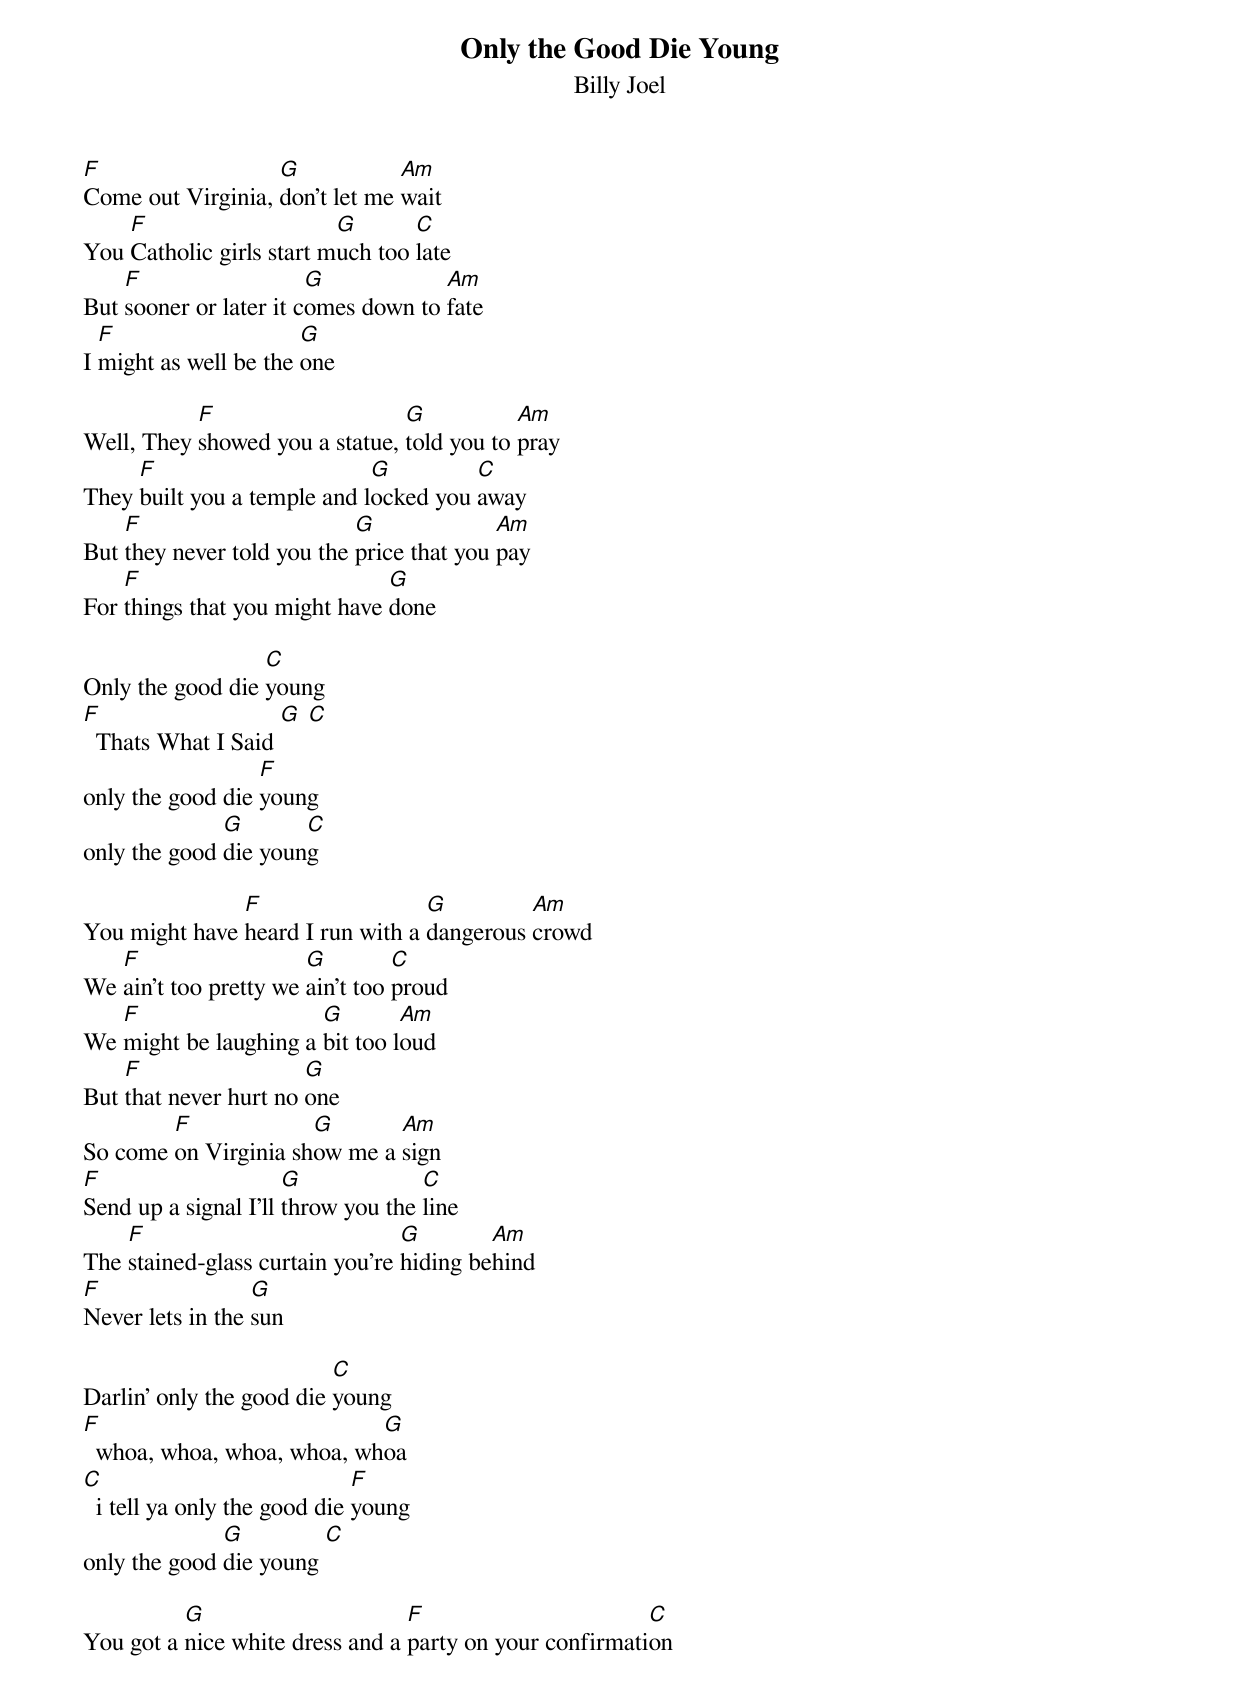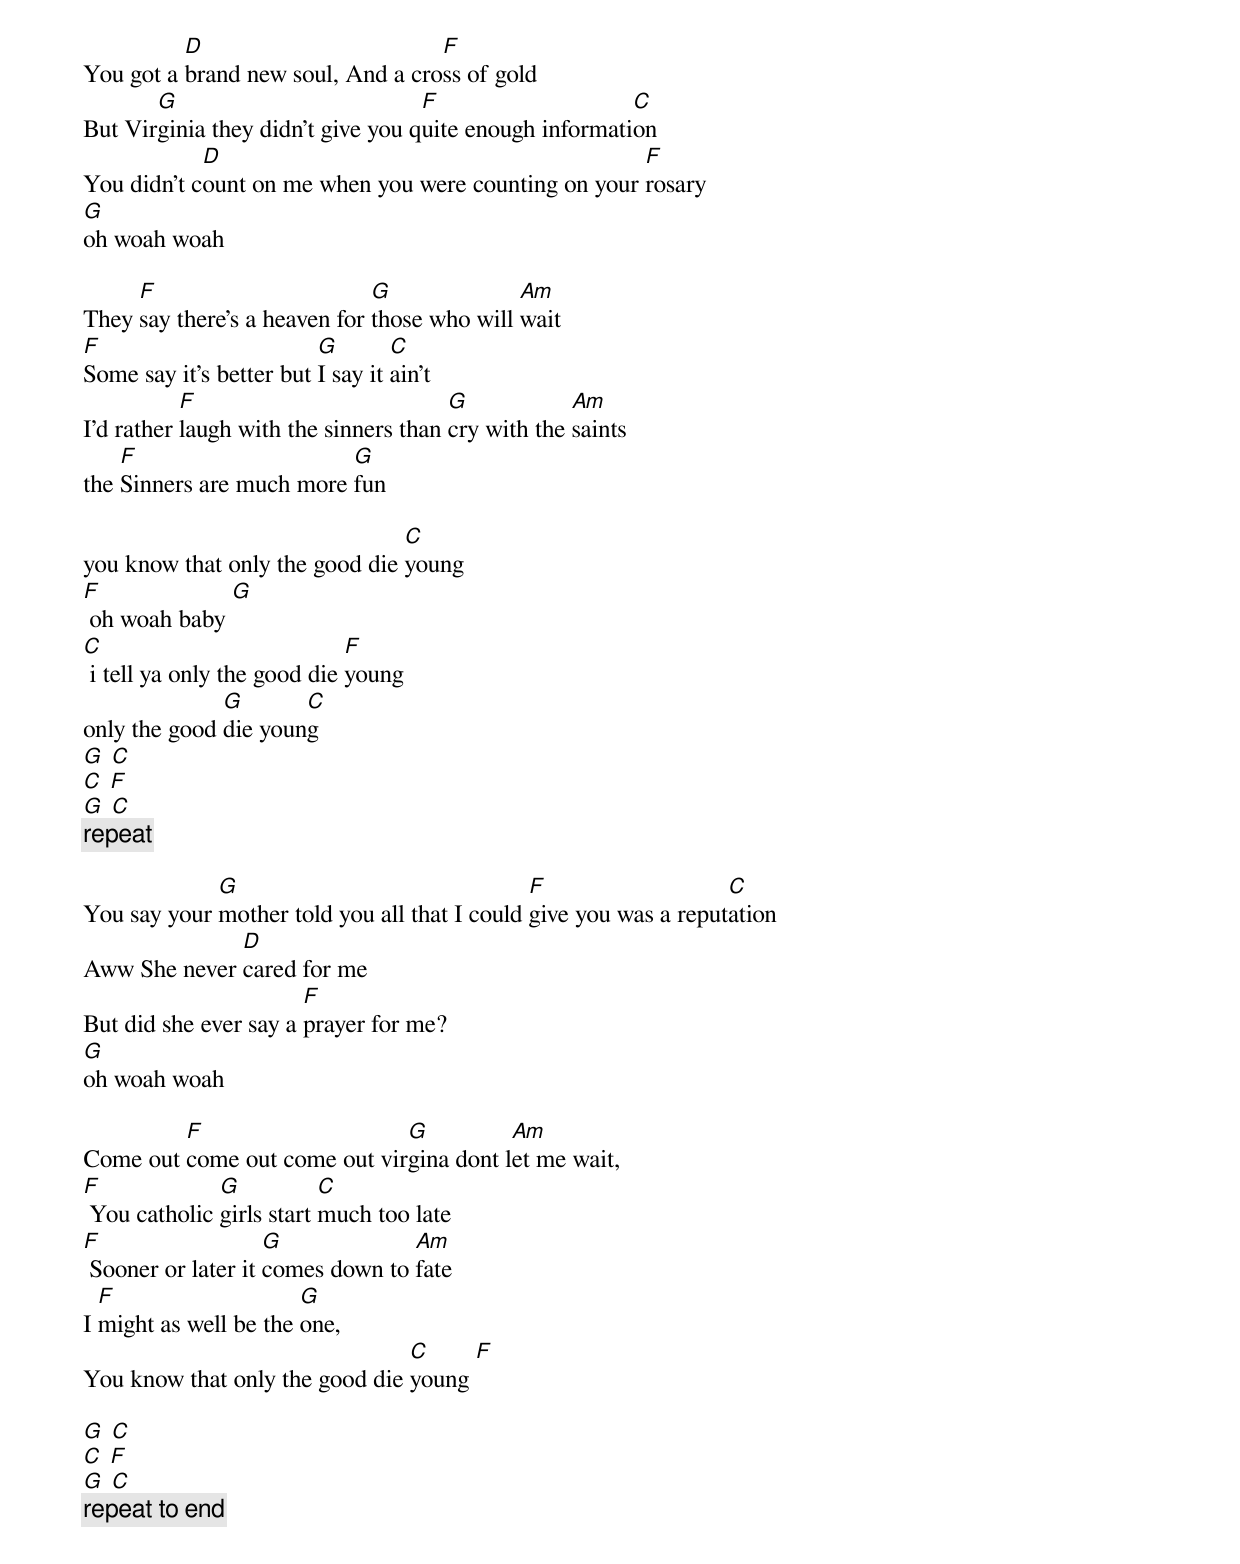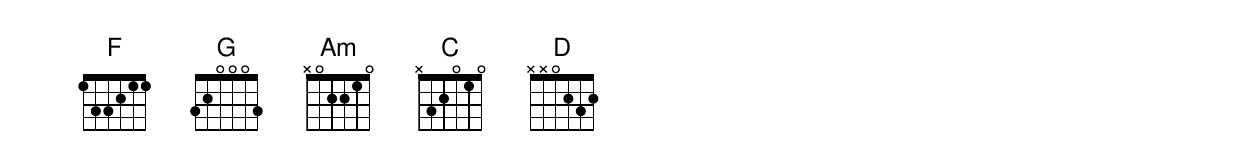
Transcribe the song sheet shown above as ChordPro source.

{title: Only the Good Die Young}
{subtitle: Billy Joel}

[F]Come out Virginia, [G]don't let me [Am]wait
You [F]Catholic girls start m[G]uch too [C]late
But [F]sooner or later it c[G]omes down to [Am]fate
I [F]might as well be the [G]one

Well, They [F]showed you a statue, [G]told you to [Am]pray
They [F]built you a temple and l[G]ocked you [C]away
But [F]they never told you the [G]price that you [Am]pay
For [F]things that you might have [G]done

Only the good die [C]young
[F]  Thats What I Said [G] [C]
only the good die [F]young
only the good [G]die youn[C]g

You might have [F]heard I run with a [G]dangerous [Am]crowd
We [F]ain't too pretty we [G]ain't too [C]proud
We [F]might be laughing a [G]bit too l[Am]oud
But [F]that never hurt no [G]one
So come [F]on Virginia sh[G]ow me a [Am]sign
[F]Send up a signal I'll [G]throw you the [C]line
The [F]stained-glass curtain you're [G]hiding be[Am]hind
[F]Never lets in the [G]sun

Darlin' only the good die [C]young
[F]  whoa, whoa, whoa, whoa, wh[G]oa
[C]  i tell ya only the good die [F]young
only the good [G]die young [C]

You got a [G]nice white dress and a [F]party on your confirmati[C]on
You got a [D]brand new soul, And a cro[F]ss of gold
But Vir[G]ginia they didn't give you q[F]uite enough informati[C]on
You didn't c[D]ount on me when you were counting on your [F]rosary
[G]oh woah woah

They [F]say there's a heaven for [G]those who will [Am]wait
[F]Some say it's better but [G]I say it [C]ain't
I'd rather [F]laugh with the sinners than [G]cry with the [Am]saints
the [F]Sinners are much more [G]fun

you know that only the good die [C]young
[F] oh woah baby [G]
[C] i tell ya only the good die [F]young
only the good [G]die youn[C]g
[G] [C]
[C] [F]
[G] [C]
{c:repeat}

You say your [G]mother told you all that I could [F]give you was a reput[C]ation
Aww She never [D]cared for me
But did she ever say a [F]prayer for me?
[G]oh woah woah

Come out [F]come out come out vir[G]gina dont l[Am]et me wait,
[F] You catholic [G]girls start [C]much too late
[F] Sooner or later it [G]comes down to [Am]fate
I [F]might as well be the [G]one,
You know that only the good die [C]young [F]

[G] [C]
[C] [F]
[G] [C]
{c:repeat to end}
